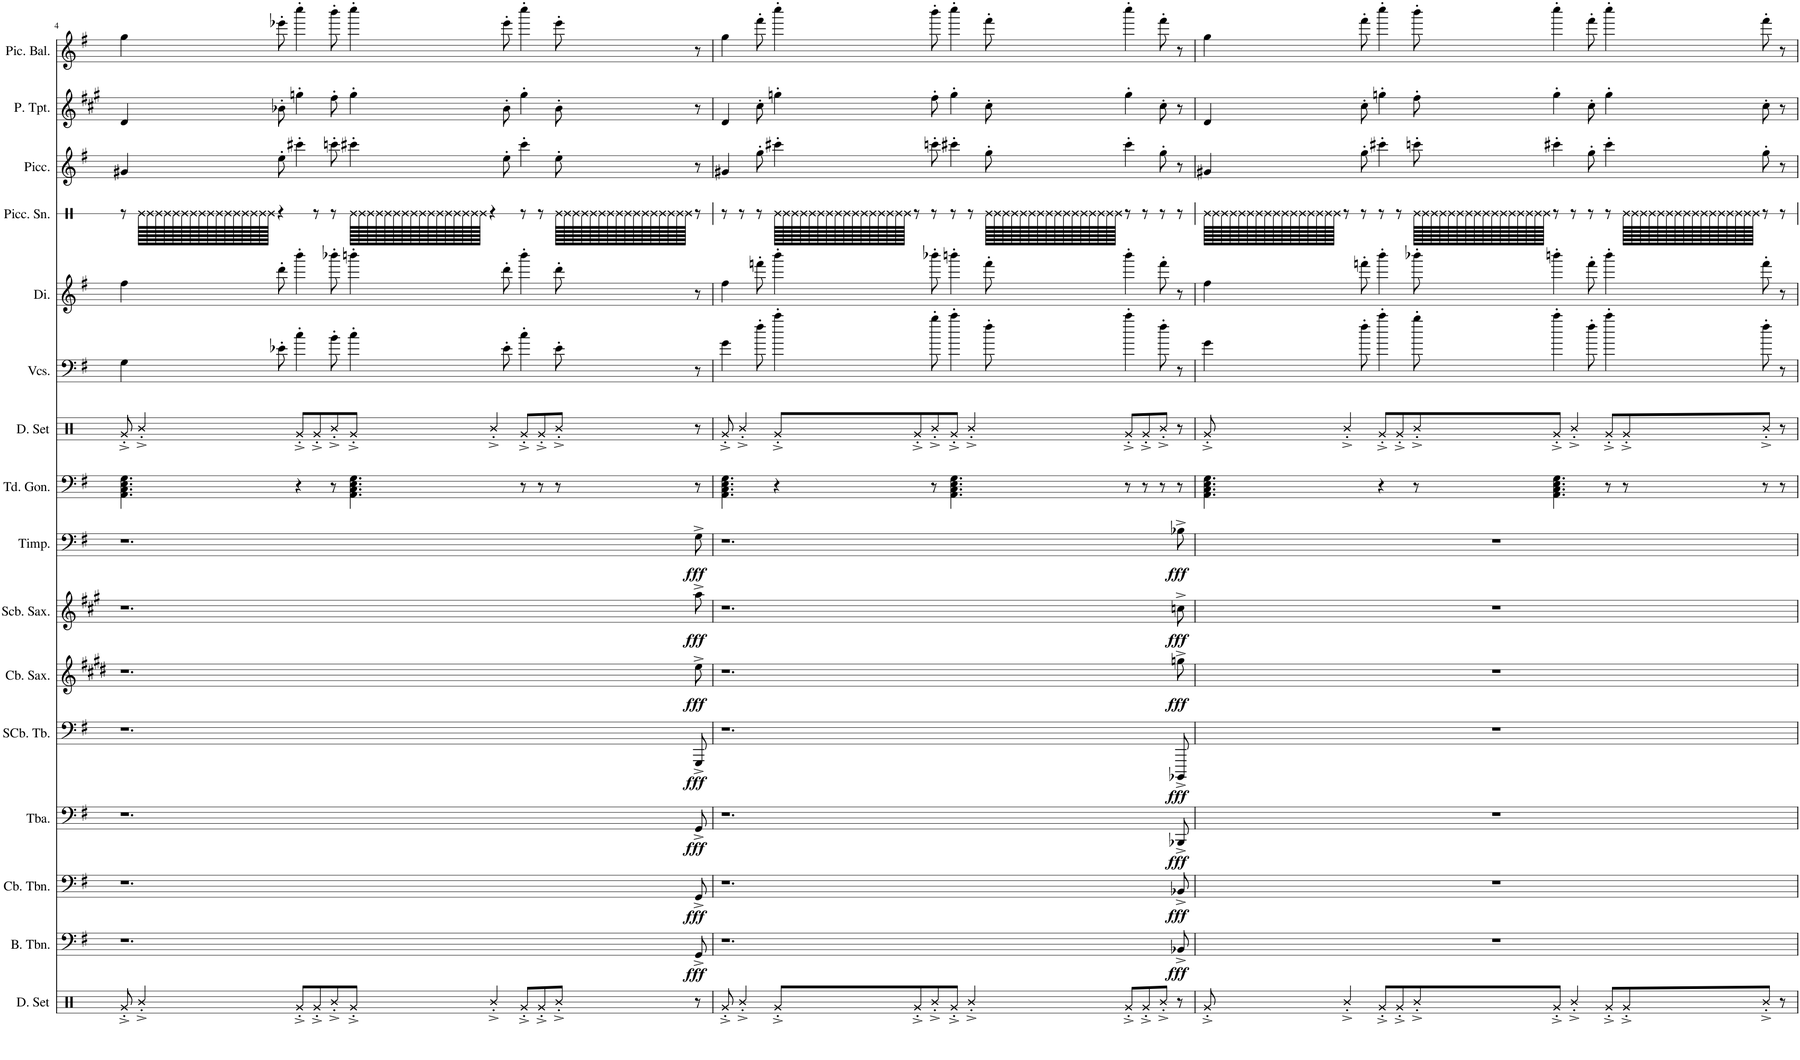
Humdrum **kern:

**kern	**kern	**dynam	**kern	**dynam	**kern	**dynam	**kern	**dynam	**kern	**dynam	**kern	**dynam	**kern	**dynam	**kern	**kern	**kern	**kern	**kern	**kern	**kern	**kern
*part16	*part15	*part15	*part14	*part14	*part13	*part13	*part12	*part12	*part11	*part11	*part10	*part10	*part9	*part9	*part8	*part7	*part6	*part5	*part4	*part3	*part2	*part1
*staff16	*staff15	*staff15	*staff14	*staff14	*staff13	*staff13	*staff12	*staff12	*staff11	*staff11	*staff10	*staff10	*staff9	*staff9	*staff8	*staff7	*staff6	*staff5	*staff4	*staff3	*staff2	*staff1
*I"Drumset	*I"Bass Trombone	*	*I"Contrabass Trombone	*	*I"Tuba	*	*I"Sub-Contrabass Tuba	*	*I"Contrabass Saxophone	*	*I"Subcontrabass Saxophone	*	*I"Timpani	*	*I"Tuned Gongs	*I"Drumset	*I"Violoncellos	*I"Dizi	*I"Piccolo Snare	*I"Piccolo	*I"Piccolo Trumpet	*I"Piccolo Balalaika
*I'D. Set	*I'B. Tbn.	*	*I'Cb. Tbn.	*	*I'Tba.	*	*I'SCb. Tb.	*	*I'Cb. Sax.	*	*I'Scb. Sax.	*	*I'Timp.	*	*I'Td. Gon.	*I'D. Set	*I'Vcs.	*I'Di.	*I'Picc. Sn.	*I'Picc.	*I'P. Tpt.	*I'Pic. Bal.
!!LO:PB:g=z
*clefX	*clefF4	*	*clefF4	*	*clefF4	*	*clefF4	*	*clefG2	*	*clefG2	*	*clefF4	*	*clefF4	*clefX	*clefF4	*clefG2	*clefX	*clefG2	*clefG2	*clefG2
*	*	*	*	*	*	*	*	*	*Trd12c21	*	*Trd12c21	*	*	*	*	*	*	*Trd-7c-12	*	*Trd-7c-12	*Trd1c2	*
*k[]	*k[f#]	*	*k[f#]	*	*k[f#]	*	*k[f#]	*	*k[f#c#g#d#]	*	*k[f#c#g#]	*	*k[f#]	*	*k[f#]	*k[]	*k[f#]	*k[f#]	*k[]	*k[f#]	*k[f#c#g#]	*k[f#]
*M13/8	*M13/8	*	*M13/8	*	*M13/8	*	*M13/8	*	*M13/8	*	*M13/8	*	*M13/8	*	*M13/8	*M13/8	*M13/8	*M13/8	*M13/8	*M13/8	*M13/8	*M13/8
=4	=4	=4	=4	=4	=4	=4	=4	=4	=4	=4	=4	=4	=4	=4	=4	=4	=4	=4	=4	=4	=4	=4
8Rg'^/	1.r	.	1.r	.	1.r	.	1.r	.	1.r	.	1.r	.	1.r	.	4.AA\ 4.C\ 4.E\ 4.G\	8Rg'^/	4G\	4ff#\	8r	4g#X/	4d/	4gg\
4R'^/	.	.	.	.	.	.	.	.	.	.	.	.	.	.	.	4R'^/	.	.	128Re\LLLLL	.	.	.
.	.	.	.	.	.	.	.	.	.	.	.	.	.	.	.	.	.	.	128Re\	.	.	.
.	.	.	.	.	.	.	.	.	.	.	.	.	.	.	.	.	.	.	128Re\	.	.	.
.	.	.	.	.	.	.	.	.	.	.	.	.	.	.	.	.	.	.	128Re\	.	.	.
.	.	.	.	.	.	.	.	.	.	.	.	.	.	.	.	.	.	.	128Re\	.	.	.
.	.	.	.	.	.	.	.	.	.	.	.	.	.	.	.	.	.	.	128Re\	.	.	.
.	.	.	.	.	.	.	.	.	.	.	.	.	.	.	.	.	.	.	128Re\	.	.	.
.	.	.	.	.	.	.	.	.	.	.	.	.	.	.	.	.	.	.	128Re\	.	.	.
.	.	.	.	.	.	.	.	.	.	.	.	.	.	.	.	.	.	.	128Re\	.	.	.
.	.	.	.	.	.	.	.	.	.	.	.	.	.	.	.	.	.	.	128Re\	.	.	.
.	.	.	.	.	.	.	.	.	.	.	.	.	.	.	.	.	.	.	128Re\	.	.	.
.	.	.	.	.	.	.	.	.	.	.	.	.	.	.	.	.	.	.	128Re\	.	.	.
.	.	.	.	.	.	.	.	.	.	.	.	.	.	.	.	.	.	.	128Re\	.	.	.
.	.	.	.	.	.	.	.	.	.	.	.	.	.	.	.	.	.	.	128Re\	.	.	.
.	.	.	.	.	.	.	.	.	.	.	.	.	.	.	.	.	.	.	128Re\	.	.	.
.	.	.	.	.	.	.	.	.	.	.	.	.	.	.	.	.	.	.	128Re\JJJJJ	.	.	.
.	.	.	.	.	.	.	.	.	.	.	.	.	.	.	.	.	8e-X'\	8ddd'\	4r	8ee'\	8b-X'\	8eee-X'\
8Rg'^/L	.	.	.	.	.	.	.	.	.	.	.	.	.	.	4r	8Rg'^/L	4cc'\	4bbb'\	.	4ccc#X'\	4ggn'\	4cccc'\
8Rg'^/	.	.	.	.	.	.	.	.	.	.	.	.	.	.	.	8Rg'^/	.	.	8r	.	.	.
8R'^/	.	.	.	.	.	.	.	.	.	.	.	.	.	.	8r	8R'^/	8b'\	8bbb-X'\	8r	8cccn'\	8ff#'\	8bbb'\
8Rg'^/J	.	.	.	.	.	.	.	.	.	.	.	.	.	.	4.AA\ 4.C\ 4.E\ 4.G\	8Rg'^/J	4cc'\	4bbbn'\	128Re\LLLLL	4ccc#X'\	4gg'\	4cccc'\
.	.	.	.	.	.	.	.	.	.	.	.	.	.	.	.	.	.	.	128Re\	.	.	.
.	.	.	.	.	.	.	.	.	.	.	.	.	.	.	.	.	.	.	128Re\	.	.	.
.	.	.	.	.	.	.	.	.	.	.	.	.	.	.	.	.	.	.	128Re\	.	.	.
.	.	.	.	.	.	.	.	.	.	.	.	.	.	.	.	.	.	.	128Re\	.	.	.
.	.	.	.	.	.	.	.	.	.	.	.	.	.	.	.	.	.	.	128Re\	.	.	.
.	.	.	.	.	.	.	.	.	.	.	.	.	.	.	.	.	.	.	128Re\	.	.	.
.	.	.	.	.	.	.	.	.	.	.	.	.	.	.	.	.	.	.	128Re\	.	.	.
.	.	.	.	.	.	.	.	.	.	.	.	.	.	.	.	.	.	.	128Re\	.	.	.
.	.	.	.	.	.	.	.	.	.	.	.	.	.	.	.	.	.	.	128Re\	.	.	.
.	.	.	.	.	.	.	.	.	.	.	.	.	.	.	.	.	.	.	128Re\	.	.	.
.	.	.	.	.	.	.	.	.	.	.	.	.	.	.	.	.	.	.	128Re\	.	.	.
.	.	.	.	.	.	.	.	.	.	.	.	.	.	.	.	.	.	.	128Re\	.	.	.
.	.	.	.	.	.	.	.	.	.	.	.	.	.	.	.	.	.	.	128Re\	.	.	.
.	.	.	.	.	.	.	.	.	.	.	.	.	.	.	.	.	.	.	128Re\	.	.	.
.	.	.	.	.	.	.	.	.	.	.	.	.	.	.	.	.	.	.	128Re\JJJJJ	.	.	.
4R'^/	.	.	.	.	.	.	.	.	.	.	.	.	.	.	.	4R'^/	.	.	4r	.	.	.
.	.	.	.	.	.	.	.	.	.	.	.	.	.	.	.	.	8e-'\	8ddd'\	.	8ee'\	8b-'\	8eee-'\
8Rg'^/L	.	.	.	.	.	.	.	.	.	.	.	.	.	.	8r	8Rg'^/L	4cc'\	4bbb'\	8r	4ccc#'\	4gg'\	4cccc'\
8Rg'^/	.	.	.	.	.	.	.	.	.	.	.	.	.	.	8r	8Rg'^/	.	.	8r	.	.	.
8R'^/J	.	.	.	.	.	.	.	.	.	.	.	.	.	.	8r	8R'^/J	8e-'\	8ddd'\	128Re\LLLLL	8ee'\	8b-'\	8eee-'\
.	.	.	.	.	.	.	.	.	.	.	.	.	.	.	.	.	.	.	128Re\	.	.	.
.	.	.	.	.	.	.	.	.	.	.	.	.	.	.	.	.	.	.	128Re\	.	.	.
.	.	.	.	.	.	.	.	.	.	.	.	.	.	.	.	.	.	.	128Re\	.	.	.
.	.	.	.	.	.	.	.	.	.	.	.	.	.	.	.	.	.	.	128Re\	.	.	.
.	.	.	.	.	.	.	.	.	.	.	.	.	.	.	.	.	.	.	128Re\	.	.	.
.	.	.	.	.	.	.	.	.	.	.	.	.	.	.	.	.	.	.	128Re\	.	.	.
.	.	.	.	.	.	.	.	.	.	.	.	.	.	.	.	.	.	.	128Re\	.	.	.
.	.	.	.	.	.	.	.	.	.	.	.	.	.	.	.	.	.	.	128Re\	.	.	.
.	.	.	.	.	.	.	.	.	.	.	.	.	.	.	.	.	.	.	128Re\	.	.	.
.	.	.	.	.	.	.	.	.	.	.	.	.	.	.	.	.	.	.	128Re\	.	.	.
.	.	.	.	.	.	.	.	.	.	.	.	.	.	.	.	.	.	.	128Re\	.	.	.
.	.	.	.	.	.	.	.	.	.	.	.	.	.	.	.	.	.	.	128Re\	.	.	.
.	.	.	.	.	.	.	.	.	.	.	.	.	.	.	.	.	.	.	128Re\	.	.	.
.	.	.	.	.	.	.	.	.	.	.	.	.	.	.	.	.	.	.	128Re\	.	.	.
.	.	.	.	.	.	.	.	.	.	.	.	.	.	.	.	.	.	.	128Re\JJJJJ	.	.	.
!	!	!LO:DY:b	!	!LO:DY:b	!	!LO:DY:b	!	!LO:DY:b	!	!LO:DY:b	!	!LO:DY:b	!	!LO:DY:b	!	!	!	!	!	!	!	!
8r	8GG^/	fff	8GG^/	fff	8GG^/	fff	8GGG^/	fff	8ee^\	fff	8aa^\	fff	8G^\	fff	8r	8r	8r	8r	8r	8r	8r	8r
=5	=5	=5	=5	=5	=5	=5	=5	=5	=5	=5	=5	=5	=5	=5	=5	=5	=5	=5	=5	=5	=5	=5
8Rg'^/	1.r	.	1.r	.	1.r	.	1.r	.	1.r	.	1.r	.	1.r	.	4.AA\ 4.C\ 4.E\ 4.G\	8Rg'^/	4g\	4ff#\	8r	4g#X/	4d/	4gg\
4R'^/	.	.	.	.	.	.	.	.	.	.	.	.	.	.	.	4R'^/	.	.	8r	.	.	.
.	.	.	.	.	.	.	.	.	.	.	.	.	.	.	.	.	8ff#'\	8fffn'\	8r	8gg'\	8cc#'\	8fff#'\
8Rg'^/L	.	.	.	.	.	.	.	.	.	.	.	.	.	.	4r	8Rg'^/L	4ccc'\	4bbb'\	128Re\LLLLL	4ccc#X'\	4ggn'\	4cccc'\
.	.	.	.	.	.	.	.	.	.	.	.	.	.	.	.	.	.	.	128Re\	.	.	.
.	.	.	.	.	.	.	.	.	.	.	.	.	.	.	.	.	.	.	128Re\	.	.	.
.	.	.	.	.	.	.	.	.	.	.	.	.	.	.	.	.	.	.	128Re\	.	.	.
.	.	.	.	.	.	.	.	.	.	.	.	.	.	.	.	.	.	.	128Re\	.	.	.
.	.	.	.	.	.	.	.	.	.	.	.	.	.	.	.	.	.	.	128Re\	.	.	.
.	.	.	.	.	.	.	.	.	.	.	.	.	.	.	.	.	.	.	128Re\	.	.	.
.	.	.	.	.	.	.	.	.	.	.	.	.	.	.	.	.	.	.	128Re\	.	.	.
.	.	.	.	.	.	.	.	.	.	.	.	.	.	.	.	.	.	.	128Re\	.	.	.
.	.	.	.	.	.	.	.	.	.	.	.	.	.	.	.	.	.	.	128Re\	.	.	.
.	.	.	.	.	.	.	.	.	.	.	.	.	.	.	.	.	.	.	128Re\	.	.	.
.	.	.	.	.	.	.	.	.	.	.	.	.	.	.	.	.	.	.	128Re\	.	.	.
.	.	.	.	.	.	.	.	.	.	.	.	.	.	.	.	.	.	.	128Re\	.	.	.
.	.	.	.	.	.	.	.	.	.	.	.	.	.	.	.	.	.	.	128Re\	.	.	.
.	.	.	.	.	.	.	.	.	.	.	.	.	.	.	.	.	.	.	128Re\	.	.	.
.	.	.	.	.	.	.	.	.	.	.	.	.	.	.	.	.	.	.	128Re\JJJJJ	.	.	.
8Rg'^/	.	.	.	.	.	.	.	.	.	.	.	.	.	.	.	8Rg'^/	.	.	8r	.	.	.
8R'^/	.	.	.	.	.	.	.	.	.	.	.	.	.	.	8r	8R'^/	8bb'\	8bbb-X'\	8r	8cccn'\	8ff#'\	8bbb'\
8Rg'^/J	.	.	.	.	.	.	.	.	.	.	.	.	.	.	4.AA\ 4.C\ 4.E\ 4.G\	8Rg'^/J	4ccc'\	4bbbn'\	8r	4ccc#X'\	4gg'\	4cccc'\
4R'^/	.	.	.	.	.	.	.	.	.	.	.	.	.	.	.	4R'^/	.	.	8r	.	.	.
.	.	.	.	.	.	.	.	.	.	.	.	.	.	.	.	.	8ff#'\	8fff'\	128Re\LLLLL	8gg'\	8cc#'\	8fff#'\
.	.	.	.	.	.	.	.	.	.	.	.	.	.	.	.	.	.	.	128Re\	.	.	.
.	.	.	.	.	.	.	.	.	.	.	.	.	.	.	.	.	.	.	128Re\	.	.	.
.	.	.	.	.	.	.	.	.	.	.	.	.	.	.	.	.	.	.	128Re\	.	.	.
.	.	.	.	.	.	.	.	.	.	.	.	.	.	.	.	.	.	.	128Re\	.	.	.
.	.	.	.	.	.	.	.	.	.	.	.	.	.	.	.	.	.	.	128Re\	.	.	.
.	.	.	.	.	.	.	.	.	.	.	.	.	.	.	.	.	.	.	128Re\	.	.	.
.	.	.	.	.	.	.	.	.	.	.	.	.	.	.	.	.	.	.	128Re\	.	.	.
.	.	.	.	.	.	.	.	.	.	.	.	.	.	.	.	.	.	.	128Re\	.	.	.
.	.	.	.	.	.	.	.	.	.	.	.	.	.	.	.	.	.	.	128Re\	.	.	.
.	.	.	.	.	.	.	.	.	.	.	.	.	.	.	.	.	.	.	128Re\	.	.	.
.	.	.	.	.	.	.	.	.	.	.	.	.	.	.	.	.	.	.	128Re\	.	.	.
.	.	.	.	.	.	.	.	.	.	.	.	.	.	.	.	.	.	.	128Re\	.	.	.
.	.	.	.	.	.	.	.	.	.	.	.	.	.	.	.	.	.	.	128Re\	.	.	.
.	.	.	.	.	.	.	.	.	.	.	.	.	.	.	.	.	.	.	128Re\	.	.	.
.	.	.	.	.	.	.	.	.	.	.	.	.	.	.	.	.	.	.	128Re\JJJJJ	.	.	.
8Rg'^/L	.	.	.	.	.	.	.	.	.	.	.	.	.	.	8r	8Rg'^/L	4ccc'\	4bbb'\	8r	4ccc#'\	4gg'\	4cccc'\
8Rg'^/	.	.	.	.	.	.	.	.	.	.	.	.	.	.	8r	8Rg'^/	.	.	8r	.	.	.
8R'^/J	.	.	.	.	.	.	.	.	.	.	.	.	.	.	8r	8R'^/J	8ff#'\	8fff'\	8r	8gg'\	8cc#'\	8fff#'\
!	!	!LO:DY:b	!	!LO:DY:b	!	!LO:DY:b	!	!LO:DY:b	!	!LO:DY:b	!	!LO:DY:b	!	!LO:DY:b	!	!	!	!	!	!	!	!
8r	8BB-X^/	fff	8BB-X^/	fff	8BBB-X^/	fff	8BBBB-X^/	fff	8ggn^\	fff	8ccn^\	fff	8B-X^\	fff	8r	8r	8r	8r	8r	8r	8r	8r
=6	=6	=6	=6	=6	=6	=6	=6	=6	=6	=6	=6	=6	=6	=6	=6	=6	=6	=6	=6	=6	=6	=6
8Rg'^/	8%13r	.	8%13r	.	8%13r	.	8%13r	.	8%13r	.	8%13r	.	8%13r	.	4.AA\ 4.C\ 4.E\ 4.G\	8Rg'^/	4g\	4ff#\	128Re\LLLLL	4g#X/	4d/	4gg\
.	.	.	.	.	.	.	.	.	.	.	.	.	.	.	.	.	.	.	128Re\	.	.	.
.	.	.	.	.	.	.	.	.	.	.	.	.	.	.	.	.	.	.	128Re\	.	.	.
.	.	.	.	.	.	.	.	.	.	.	.	.	.	.	.	.	.	.	128Re\	.	.	.
.	.	.	.	.	.	.	.	.	.	.	.	.	.	.	.	.	.	.	128Re\	.	.	.
.	.	.	.	.	.	.	.	.	.	.	.	.	.	.	.	.	.	.	128Re\	.	.	.
.	.	.	.	.	.	.	.	.	.	.	.	.	.	.	.	.	.	.	128Re\	.	.	.
.	.	.	.	.	.	.	.	.	.	.	.	.	.	.	.	.	.	.	128Re\	.	.	.
.	.	.	.	.	.	.	.	.	.	.	.	.	.	.	.	.	.	.	128Re\	.	.	.
.	.	.	.	.	.	.	.	.	.	.	.	.	.	.	.	.	.	.	128Re\	.	.	.
.	.	.	.	.	.	.	.	.	.	.	.	.	.	.	.	.	.	.	128Re\	.	.	.
.	.	.	.	.	.	.	.	.	.	.	.	.	.	.	.	.	.	.	128Re\	.	.	.
.	.	.	.	.	.	.	.	.	.	.	.	.	.	.	.	.	.	.	128Re\	.	.	.
.	.	.	.	.	.	.	.	.	.	.	.	.	.	.	.	.	.	.	128Re\	.	.	.
.	.	.	.	.	.	.	.	.	.	.	.	.	.	.	.	.	.	.	128Re\	.	.	.
.	.	.	.	.	.	.	.	.	.	.	.	.	.	.	.	.	.	.	128Re\JJJJJ	.	.	.
4R'^/	.	.	.	.	.	.	.	.	.	.	.	.	.	.	.	4R'^/	.	.	8r	.	.	.
.	.	.	.	.	.	.	.	.	.	.	.	.	.	.	.	.	8ff#'\	8fffn'\	8r	8gg'\	8cc#'\	8fff#'\
8Rg'^/L	.	.	.	.	.	.	.	.	.	.	.	.	.	.	4r	8Rg'^/L	4ccc'\	4bbb'\	8r	4ccc#X'\	4ggn'\	4cccc'\
8Rg'^/	.	.	.	.	.	.	.	.	.	.	.	.	.	.	.	8Rg'^/	.	.	8r	.	.	.
8R'^/	.	.	.	.	.	.	.	.	.	.	.	.	.	.	8r	8R'^/	8bb'\	8bbb-X'\	128Re\LLLLL	8cccn'\	8ff#'\	8bbb'\
.	.	.	.	.	.	.	.	.	.	.	.	.	.	.	.	.	.	.	128Re\	.	.	.
.	.	.	.	.	.	.	.	.	.	.	.	.	.	.	.	.	.	.	128Re\	.	.	.
.	.	.	.	.	.	.	.	.	.	.	.	.	.	.	.	.	.	.	128Re\	.	.	.
.	.	.	.	.	.	.	.	.	.	.	.	.	.	.	.	.	.	.	128Re\	.	.	.
.	.	.	.	.	.	.	.	.	.	.	.	.	.	.	.	.	.	.	128Re\	.	.	.
.	.	.	.	.	.	.	.	.	.	.	.	.	.	.	.	.	.	.	128Re\	.	.	.
.	.	.	.	.	.	.	.	.	.	.	.	.	.	.	.	.	.	.	128Re\	.	.	.
.	.	.	.	.	.	.	.	.	.	.	.	.	.	.	.	.	.	.	128Re\	.	.	.
.	.	.	.	.	.	.	.	.	.	.	.	.	.	.	.	.	.	.	128Re\	.	.	.
.	.	.	.	.	.	.	.	.	.	.	.	.	.	.	.	.	.	.	128Re\	.	.	.
.	.	.	.	.	.	.	.	.	.	.	.	.	.	.	.	.	.	.	128Re\	.	.	.
.	.	.	.	.	.	.	.	.	.	.	.	.	.	.	.	.	.	.	128Re\	.	.	.
.	.	.	.	.	.	.	.	.	.	.	.	.	.	.	.	.	.	.	128Re\	.	.	.
.	.	.	.	.	.	.	.	.	.	.	.	.	.	.	.	.	.	.	128Re\	.	.	.
.	.	.	.	.	.	.	.	.	.	.	.	.	.	.	.	.	.	.	128Re\JJJJJ	.	.	.
8Rg'^/J	.	.	.	.	.	.	.	.	.	.	.	.	.	.	4.AA\ 4.C\ 4.E\ 4.G\	8Rg'^/J	4ccc'\	4bbbn'\	8r	4ccc#X'\	4gg'\	4cccc'\
4R'^/	.	.	.	.	.	.	.	.	.	.	.	.	.	.	.	4R'^/	.	.	8r	.	.	.
.	.	.	.	.	.	.	.	.	.	.	.	.	.	.	.	.	8ff#'\	8fff'\	8r	8gg'\	8cc#'\	8fff#'\
8Rg'^/L	.	.	.	.	.	.	.	.	.	.	.	.	.	.	8r	8Rg'^/L	4ccc'\	4bbb'\	8r	4ccc#'\	4gg'\	4cccc'\
8Rg'^/	.	.	.	.	.	.	.	.	.	.	.	.	.	.	8r	8Rg'^/	.	.	128Re\LLLLL	.	.	.
.	.	.	.	.	.	.	.	.	.	.	.	.	.	.	.	.	.	.	128Re\	.	.	.
.	.	.	.	.	.	.	.	.	.	.	.	.	.	.	.	.	.	.	128Re\	.	.	.
.	.	.	.	.	.	.	.	.	.	.	.	.	.	.	.	.	.	.	128Re\	.	.	.
.	.	.	.	.	.	.	.	.	.	.	.	.	.	.	.	.	.	.	128Re\	.	.	.
.	.	.	.	.	.	.	.	.	.	.	.	.	.	.	.	.	.	.	128Re\	.	.	.
.	.	.	.	.	.	.	.	.	.	.	.	.	.	.	.	.	.	.	128Re\	.	.	.
.	.	.	.	.	.	.	.	.	.	.	.	.	.	.	.	.	.	.	128Re\	.	.	.
.	.	.	.	.	.	.	.	.	.	.	.	.	.	.	.	.	.	.	128Re\	.	.	.
.	.	.	.	.	.	.	.	.	.	.	.	.	.	.	.	.	.	.	128Re\	.	.	.
.	.	.	.	.	.	.	.	.	.	.	.	.	.	.	.	.	.	.	128Re\	.	.	.
.	.	.	.	.	.	.	.	.	.	.	.	.	.	.	.	.	.	.	128Re\	.	.	.
.	.	.	.	.	.	.	.	.	.	.	.	.	.	.	.	.	.	.	128Re\	.	.	.
.	.	.	.	.	.	.	.	.	.	.	.	.	.	.	.	.	.	.	128Re\	.	.	.
.	.	.	.	.	.	.	.	.	.	.	.	.	.	.	.	.	.	.	128Re\	.	.	.
.	.	.	.	.	.	.	.	.	.	.	.	.	.	.	.	.	.	.	128Re\JJJJJ	.	.	.
8R'^/J	.	.	.	.	.	.	.	.	.	.	.	.	.	.	8r	8R'^/J	8ff#'\	8fff'\	8r	8gg'\	8cc#'\	8fff#'\
8r	.	.	.	.	.	.	.	.	.	.	.	.	.	.	8r	8r	8r	8r	8r	8r	8r	8r
=	=	=	=	=	=	=	=	=	=	=	=	=	=	=	=	=	=	=	=	=	=	=
*-	*-	*-	*-	*-	*-	*-	*-	*-	*-	*-	*-	*-	*-	*-	*-	*-	*-	*-	*-	*-	*-	*-
